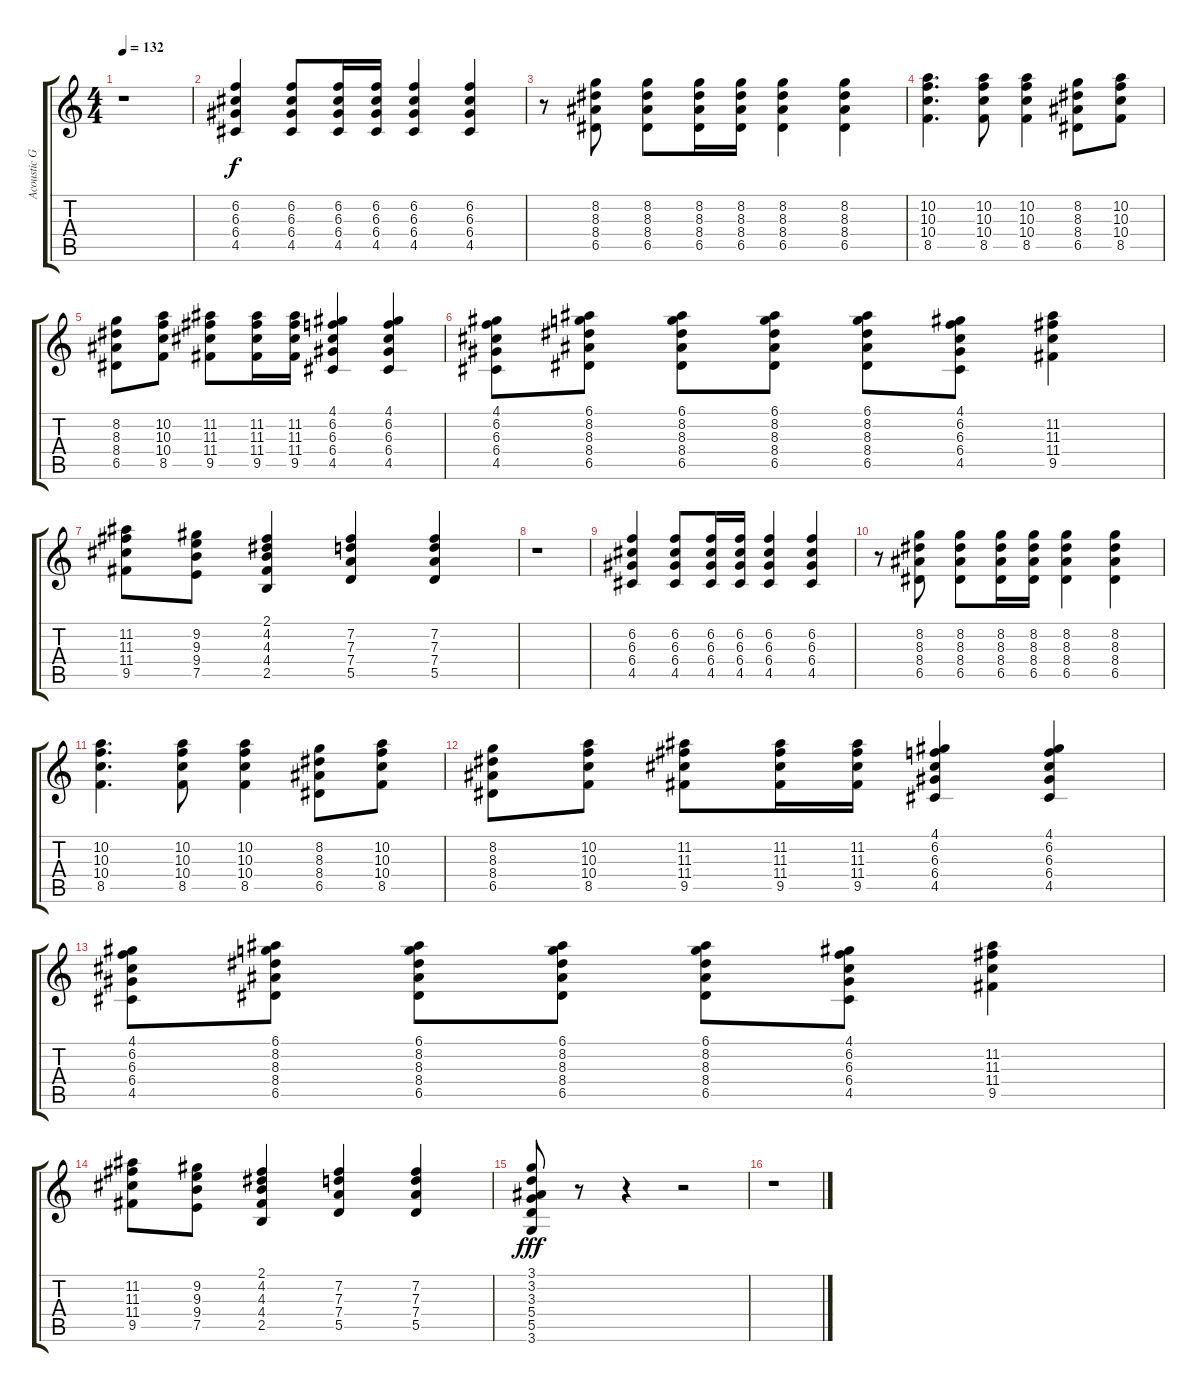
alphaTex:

\track ("Acoustic Guitar" "Acoustic G") {instrument acousticguitarsteel}
\staff {score tabs}
\tuning (E4 B3 G3 D3 A2 E2) {hide}
\ts (4 4)
\tempo 132
\clef g2
\ks c
r.1{dy f} |
(6.2 6.3 6.4 4.5).4 (6.2 6.3 6.4 4.5).8 (6.2 6.3 6.4 4.5).16 (6.2 6.3 6.4 4.5).16 (6.2 6.3 6.4 4.5).4 (6.2 6.3 6.4 4.5).4 |
r.8 (8.2 8.3 8.4 6.5).8 (8.2 8.3 8.4 6.5).8 (8.2 8.3 8.4 6.5).16 (8.2 8.3 8.4 6.5).16 (8.2 8.3 8.4 6.5).4 (8.2 8.3 8.4 6.5).4 |
(10.2 10.3 10.4 8.5).4{d} (10.2 10.3 10.4 8.5).8 (10.2 10.3 10.4 8.5).4 (8.2 8.3 8.4 6.5).8 (10.2 10.3 10.4 8.5).8 |
(8.2 8.3 8.4 6.5).8 (10.2 10.3 10.4 8.5).8 (11.2 11.3 11.4 9.5).8 (11.2 11.3 11.4 9.5).16 (11.2 11.3 11.4 9.5).16 (4.1 6.2 6.3 6.4 4.5).4 (4.1 6.2 6.3 6.4 4.5).4 |
(4.1 6.2 6.3 6.4 4.5).8 (6.1 8.2 8.3 8.4 6.5).8 (6.1 8.2 8.3 8.4 6.5).8 (6.1 8.2 8.3 8.4 6.5).8 (6.1 8.2 8.3 8.4 6.5).8 (4.1 6.2 6.3 6.4 4.5).8 (11.2 11.3 11.4 9.5).4 |
(11.2 11.3 11.4 9.5).8 (9.2 9.3 9.4 7.5).8 (2.1 4.2 4.3 4.4 2.5).4 (7.2 7.3 7.4 5.5).4 (7.2 7.3 7.4 5.5).4 |
r.1 |
(6.2 6.3 6.4 4.5).4 (6.2 6.3 6.4 4.5).8 (6.2 6.3 6.4 4.5).16 (6.2 6.3 6.4 4.5).16 (6.2 6.3 6.4 4.5).4 (6.2 6.3 6.4 4.5).4 |
r.8 (8.2 8.3 8.4 6.5).8 (8.2 8.3 8.4 6.5).8 (8.2 8.3 8.4 6.5).16 (8.2 8.3 8.4 6.5).16 (8.2 8.3 8.4 6.5).4 (8.2 8.3 8.4 6.5).4 |
(10.2 10.3 10.4 8.5).4{d} (10.2 10.3 10.4 8.5).8 (10.2 10.3 10.4 8.5).4 (8.2 8.3 8.4 6.5).8 (10.2 10.3 10.4 8.5).8 |
(8.2 8.3 8.4 6.5).8 (10.2 10.3 10.4 8.5).8 (11.2 11.3 11.4 9.5).8 (11.2 11.3 11.4 9.5).16 (11.2 11.3 11.4 9.5).16 (4.1 6.2 6.3 6.4 4.5).4 (4.1 6.2 6.3 6.4 4.5).4 |
(4.1 6.2 6.3 6.4 4.5).8 (6.1 8.2 8.3 8.4 6.5).8 (6.1 8.2 8.3 8.4 6.5).8 (6.1 8.2 8.3 8.4 6.5).8 (6.1 8.2 8.3 8.4 6.5).8 (4.1 6.2 6.3 6.4 4.5).8 (11.2 11.3 11.4 9.5).4 |
(11.2 11.3 11.4 9.5).8 (9.2 9.3 9.4 7.5).8 (2.1 4.2 4.3 4.4 2.5).4 (7.2 7.3 7.4 5.5).4 (7.2 7.3 7.4 5.5).4 |
(3.1 3.2 3.3 5.4 5.5 3.6).8{dy fff} r.8 r.4 r.2 |
r.1
